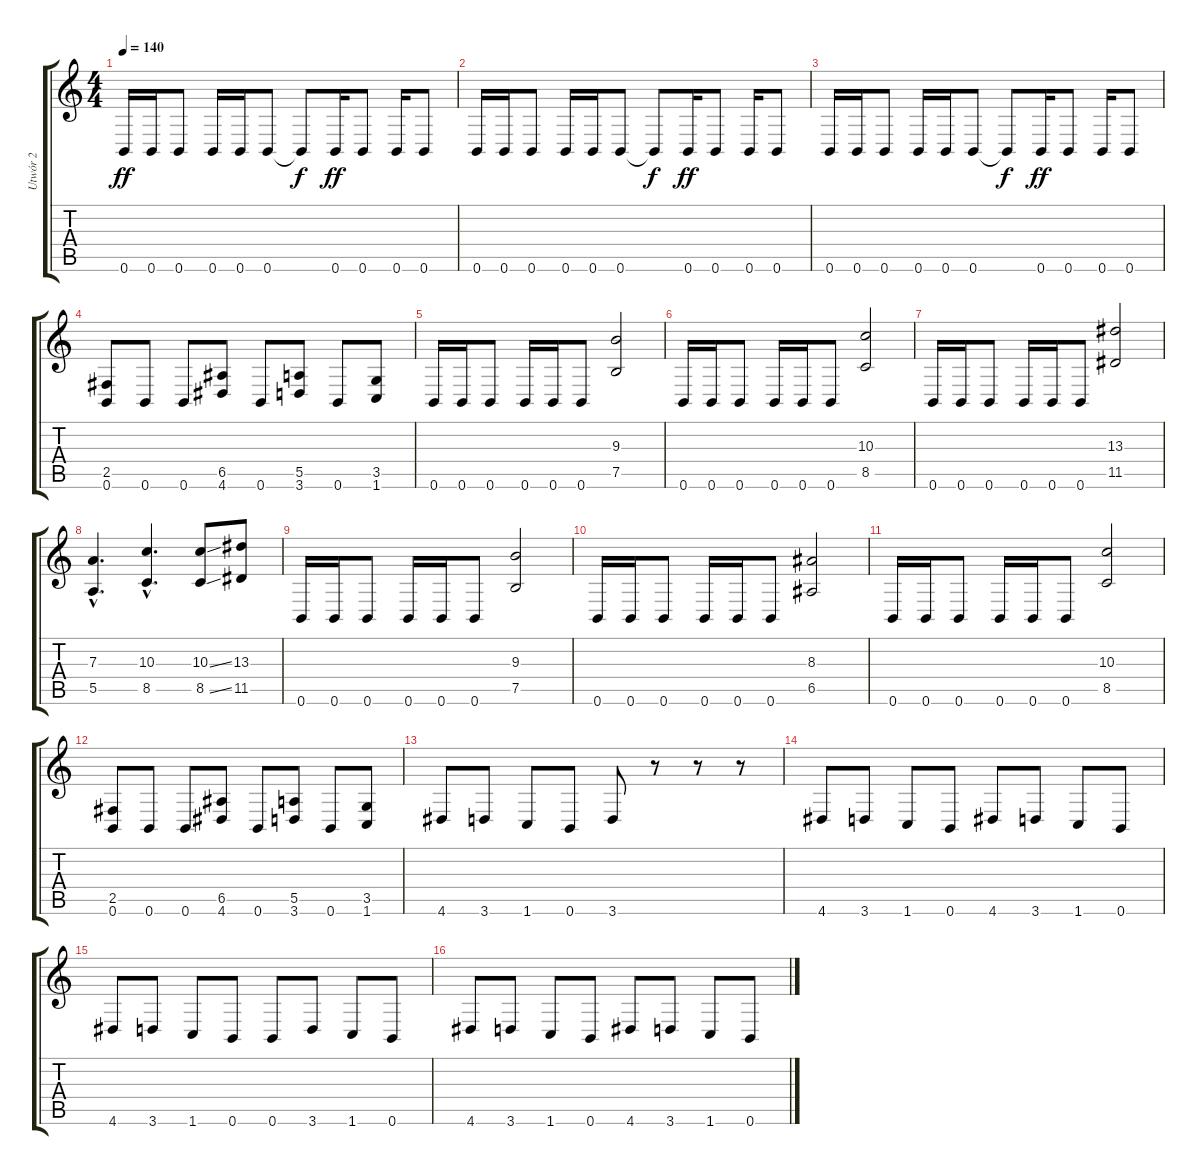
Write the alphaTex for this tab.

\track ("Utwór 2" "Utwór 2") {instrument overdrivenguitar}
\staff {score tabs}
\tuning (B3 Gb3 D3 A2 E2 B1) {hide}
\ts (4 4)
\tempo 140
\clef g2
\ks c
0.6.16{dy ff} 0.6.16 0.6.8 0.6.16 0.6.16 0.6.8 0.6{t}.8{dy f} 0.6.16{dy ff} 0.6.8 0.6.16 0.6.8 |
0.6.16 0.6.16 0.6.8 0.6.16 0.6.16 0.6.8 0.6{t}.8{dy f} 0.6.16{dy ff} 0.6.8 0.6.16 0.6.8 |
0.6.16 0.6.16 0.6.8 0.6.16 0.6.16 0.6.8 0.6{t}.8{dy f} 0.6.16{dy ff} 0.6.8 0.6.16 0.6.8 |
(2.5 0.6).8 0.6.8 0.6.8 (6.5 4.6).8 0.6.8 (5.5 3.6).8 0.6.8 (3.5 1.6).8 |
0.6.16 0.6.16 0.6.8 0.6.16 0.6.16 0.6.8 (9.3 7.5).2 |
0.6.16 0.6.16 0.6.8 0.6.16 0.6.16 0.6.8 (10.3 8.5).2 |
0.6.16 0.6.16 0.6.8 0.6.16 0.6.16 0.6.8 (13.3 11.5).2 |
(7.3{hac} 5.5{hac}).4{d} (10.3{hac} 8.5{hac}).4{d} (10.3{ss} 8.5{ss}).8 (13.3 11.5).8 |
0.6.16 0.6.16 0.6.8 0.6.16 0.6.16 0.6.8 (9.3 7.5).2 |
0.6.16 0.6.16 0.6.8 0.6.16 0.6.16 0.6.8 (8.3 6.5).2 |
0.6.16 0.6.16 0.6.8 0.6.16 0.6.16 0.6.8 (10.3 8.5).2 |
(2.5 0.6).8 0.6.8 0.6.8 (6.5 4.6).8 0.6.8 (5.5 3.6).8 0.6.8 (3.5 1.6).8 |
4.6.8 3.6.8 1.6.8 0.6.8 3.6.8 r.8 r.8 r.8 |
4.6.8 3.6.8 1.6.8 0.6.8 4.6.8 3.6.8 1.6.8 0.6.8 |
4.6.8 3.6.8 1.6.8 0.6.8 0.6.8 3.6.8 1.6.8 0.6.8 |
4.6.8 3.6.8 1.6.8 0.6.8 4.6.8 3.6.8 1.6.8 0.6.8
